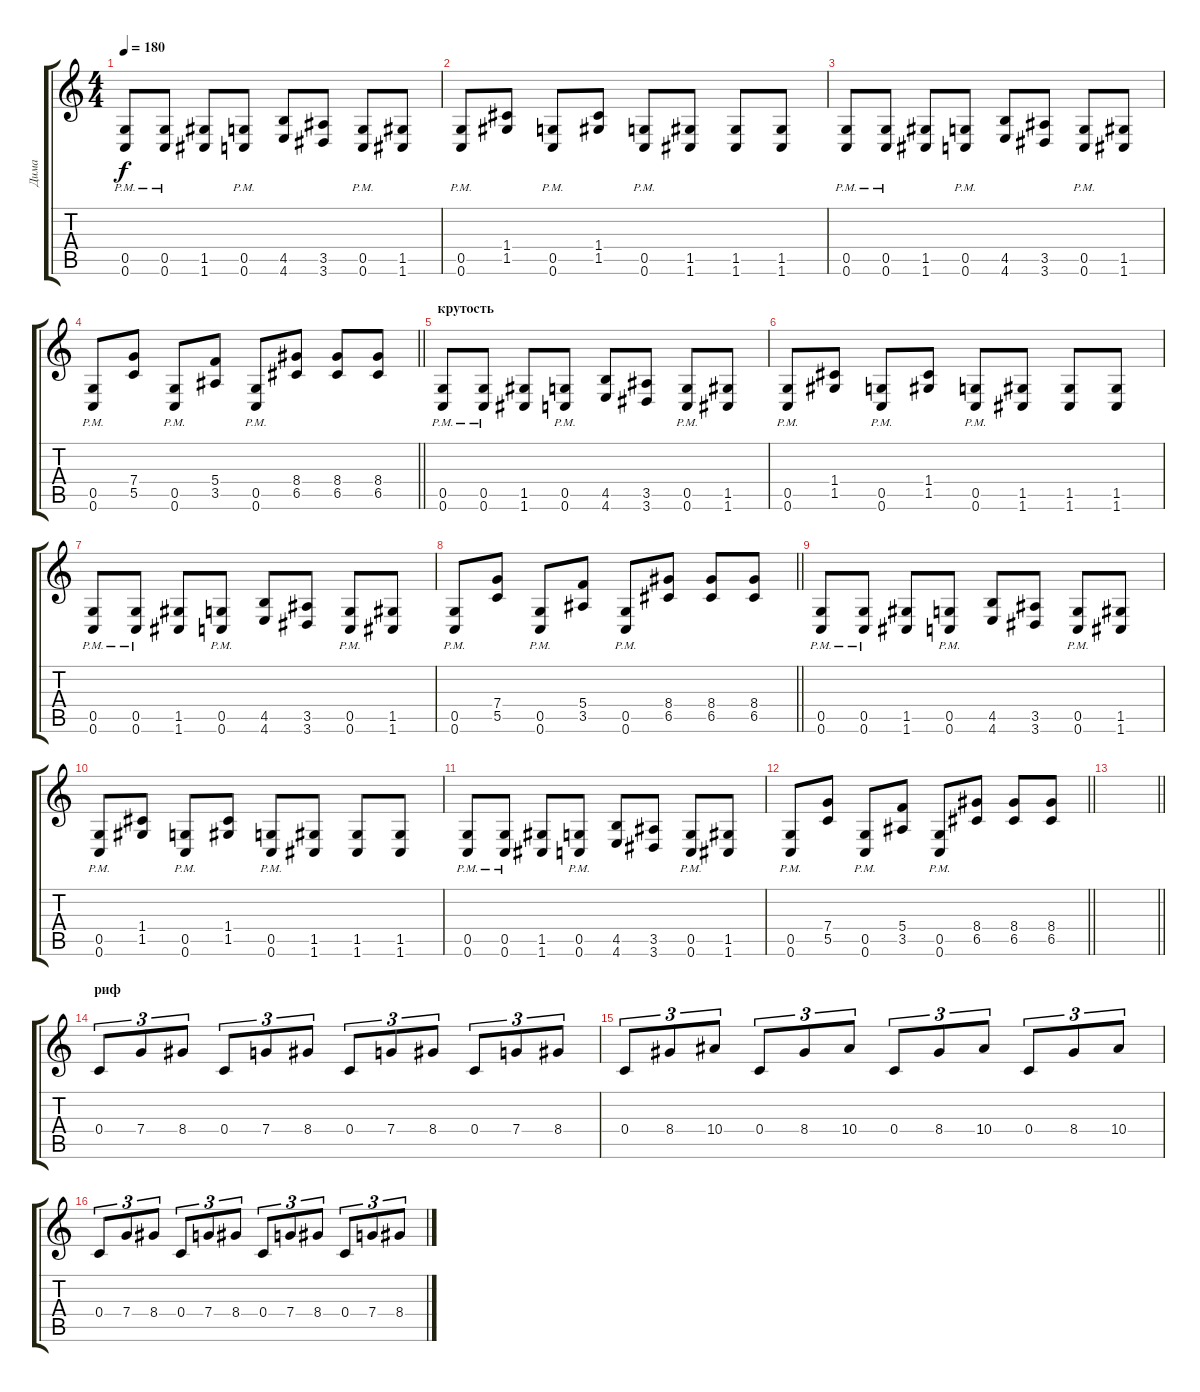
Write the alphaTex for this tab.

\track ("Дима" "Дима") {instrument distortionguitar}
\staff {score tabs}
\tuning (D4 A3 F3 C3 G2 C2) {hide}
\ts (4 4)
\tempo 180
\clef g2
\ks c
(0.5{pm} 0.6{pm}).8{dy f} (0.5{pm} 0.6{pm}).8 (1.5 1.6).8 (0.5{pm} 0.6{pm}).8 (4.5 4.6).8 (3.5 3.6).8 (0.5{pm} 0.6{pm}).8 (1.5 1.6).8 |
(0.5{pm} 0.6{pm}).8 (1.4 1.5).8 (0.5{pm} 0.6{pm}).8 (1.4 1.5).8 (0.5{pm} 0.6{pm}).8 (1.5 1.6).8 (1.5 1.6).8 (1.5 1.6).8 |
(0.5{pm} 0.6{pm}).8 (0.5{pm} 0.6{pm}).8 (1.5 1.6).8 (0.5{pm} 0.6{pm}).8 (4.5 4.6).8 (3.5 3.6).8 (0.5{pm} 0.6{pm}).8 (1.5 1.6).8 |
\barLineRight lightlight
(0.5{pm} 0.6{pm}).8 (7.4 5.5).8 (0.5{pm} 0.6{pm}).8 (5.4 3.5).8 (0.5{pm} 0.6{pm}).8 (8.4 6.5).8 (8.4 6.5).8 (8.4 6.5).8 |
\section ("" "крутость")
(0.5{pm} 0.6{pm}).8 (0.5{pm} 0.6{pm}).8 (1.5 1.6).8 (0.5{pm} 0.6{pm}).8 (4.5 4.6).8 (3.5 3.6).8 (0.5{pm} 0.6{pm}).8 (1.5 1.6).8 |
(0.5{pm} 0.6{pm}).8 (1.4 1.5).8 (0.5{pm} 0.6{pm}).8 (1.4 1.5).8 (0.5{pm} 0.6{pm}).8 (1.5 1.6).8 (1.5 1.6).8 (1.5 1.6).8 |
(0.5{pm} 0.6{pm}).8 (0.5{pm} 0.6{pm}).8 (1.5 1.6).8 (0.5{pm} 0.6{pm}).8 (4.5 4.6).8 (3.5 3.6).8 (0.5{pm} 0.6{pm}).8 (1.5 1.6).8 |
\barLineRight lightlight
(0.5{pm} 0.6{pm}).8 (7.4 5.5).8 (0.5{pm} 0.6{pm}).8 (5.4 3.5).8 (0.5{pm} 0.6{pm}).8 (8.4 6.5).8 (8.4 6.5).8 (8.4 6.5).8 |
(0.5{pm} 0.6{pm}).8 (0.5{pm} 0.6{pm}).8 (1.5 1.6).8 (0.5{pm} 0.6{pm}).8 (4.5 4.6).8 (3.5 3.6).8 (0.5{pm} 0.6{pm}).8 (1.5 1.6).8 |
(0.5{pm} 0.6{pm}).8 (1.4 1.5).8 (0.5{pm} 0.6{pm}).8 (1.4 1.5).8 (0.5{pm} 0.6{pm}).8 (1.5 1.6).8 (1.5 1.6).8 (1.5 1.6).8 |
(0.5{pm} 0.6{pm}).8 (0.5{pm} 0.6{pm}).8 (1.5 1.6).8 (0.5{pm} 0.6{pm}).8 (4.5 4.6).8 (3.5 3.6).8 (0.5{pm} 0.6{pm}).8 (1.5 1.6).8 |
\barLineRight lightlight
(0.5{pm} 0.6{pm}).8 (7.4 5.5).8 (0.5{pm} 0.6{pm}).8 (5.4 3.5).8 (0.5{pm} 0.6{pm}).8 (8.4 6.5).8 (8.4 6.5).8 (8.4 6.5).8 |
\barLineRight lightlight
|
\section ("" "риф")
0.4.8{tu (3 2) balance 8} 7.4.8{tu (3 2)} 8.4.8{tu (3 2)} 0.4.8{tu (3 2)} 7.4.8{tu (3 2)} 8.4.8{tu (3 2)} 0.4.8{tu (3 2)} 7.4.8{tu (3 2)} 8.4.8{tu (3 2)} 0.4.8{tu (3 2)} 7.4.8{tu (3 2)} 8.4.8{tu (3 2)} |
0.4.8{tu (3 2)} 8.4.8{tu (3 2)} 10.4.8{tu (3 2)} 0.4.8{tu (3 2)} 8.4.8{tu (3 2)} 10.4.8{tu (3 2)} 0.4.8{tu (3 2)} 8.4.8{tu (3 2)} 10.4.8{tu (3 2)} 0.4.8{tu (3 2)} 8.4.8{tu (3 2)} 10.4.8{tu (3 2)} |
0.4.8{tu (3 2)} 7.4.8{tu (3 2)} 8.4.8{tu (3 2)} 0.4.8{tu (3 2)} 7.4.8{tu (3 2)} 8.4.8{tu (3 2)} 0.4.8{tu (3 2)} 7.4.8{tu (3 2)} 8.4.8{tu (3 2)} 0.4.8{tu (3 2)} 7.4.8{tu (3 2)} 8.4.8{tu (3 2)}
